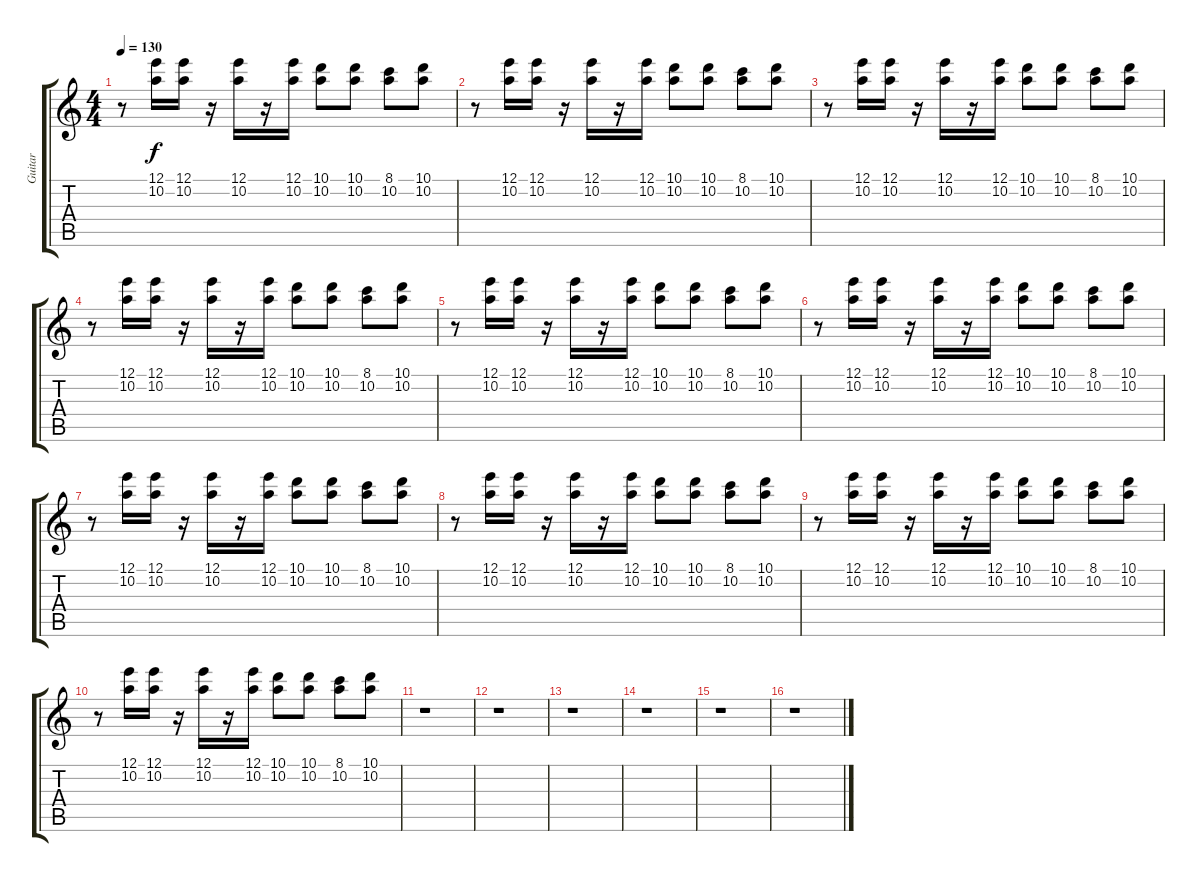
\track ("Guitar" "Guitar") {instrument distortionguitar}
\staff {score tabs}
\tuning (E4 B3 G3 D3 A2 E2) {hide}
\ts (4 4)
\tempo 130
\clef g2
\ks c
r.8{dy f} (12.1 10.2).16 (12.1 10.2).16 r.16 (12.1 10.2).16 r.16 (12.1 10.2).16 (10.1 10.2).8 (10.1 10.2).8 (8.1 10.2).8 (10.1 10.2).8 |
r.8 (12.1 10.2).16 (12.1 10.2).16 r.16 (12.1 10.2).16 r.16 (12.1 10.2).16 (10.1 10.2).8 (10.1 10.2).8 (8.1 10.2).8 (10.1 10.2).8 |
r.8 (12.1 10.2).16 (12.1 10.2).16 r.16 (12.1 10.2).16 r.16 (12.1 10.2).16 (10.1 10.2).8 (10.1 10.2).8 (8.1 10.2).8 (10.1 10.2).8 |
r.8 (12.1 10.2).16 (12.1 10.2).16 r.16 (12.1 10.2).16 r.16 (12.1 10.2).16 (10.1 10.2).8 (10.1 10.2).8 (8.1 10.2).8 (10.1 10.2).8 |
r.8 (12.1 10.2).16 (12.1 10.2).16 r.16 (12.1 10.2).16 r.16 (12.1 10.2).16 (10.1 10.2).8 (10.1 10.2).8 (8.1 10.2).8 (10.1 10.2).8 |
r.8 (12.1 10.2).16 (12.1 10.2).16 r.16 (12.1 10.2).16 r.16 (12.1 10.2).16 (10.1 10.2).8 (10.1 10.2).8 (8.1 10.2).8 (10.1 10.2).8 |
r.8 (12.1 10.2).16 (12.1 10.2).16 r.16 (12.1 10.2).16 r.16 (12.1 10.2).16 (10.1 10.2).8 (10.1 10.2).8 (8.1 10.2).8 (10.1 10.2).8 |
r.8 (12.1 10.2).16 (12.1 10.2).16 r.16 (12.1 10.2).16 r.16 (12.1 10.2).16 (10.1 10.2).8 (10.1 10.2).8 (8.1 10.2).8 (10.1 10.2).8 |
r.8 (12.1 10.2).16 (12.1 10.2).16 r.16 (12.1 10.2).16 r.16 (12.1 10.2).16 (10.1 10.2).8 (10.1 10.2).8 (8.1 10.2).8 (10.1 10.2).8 |
r.8 (12.1 10.2).16 (12.1 10.2).16 r.16 (12.1 10.2).16 r.16 (12.1 10.2).16 (10.1 10.2).8 (10.1 10.2).8 (8.1 10.2).8 (10.1 10.2).8 |
r.1 |
r.1 |
r.1 |
r.1 |
r.1 |
r.1
